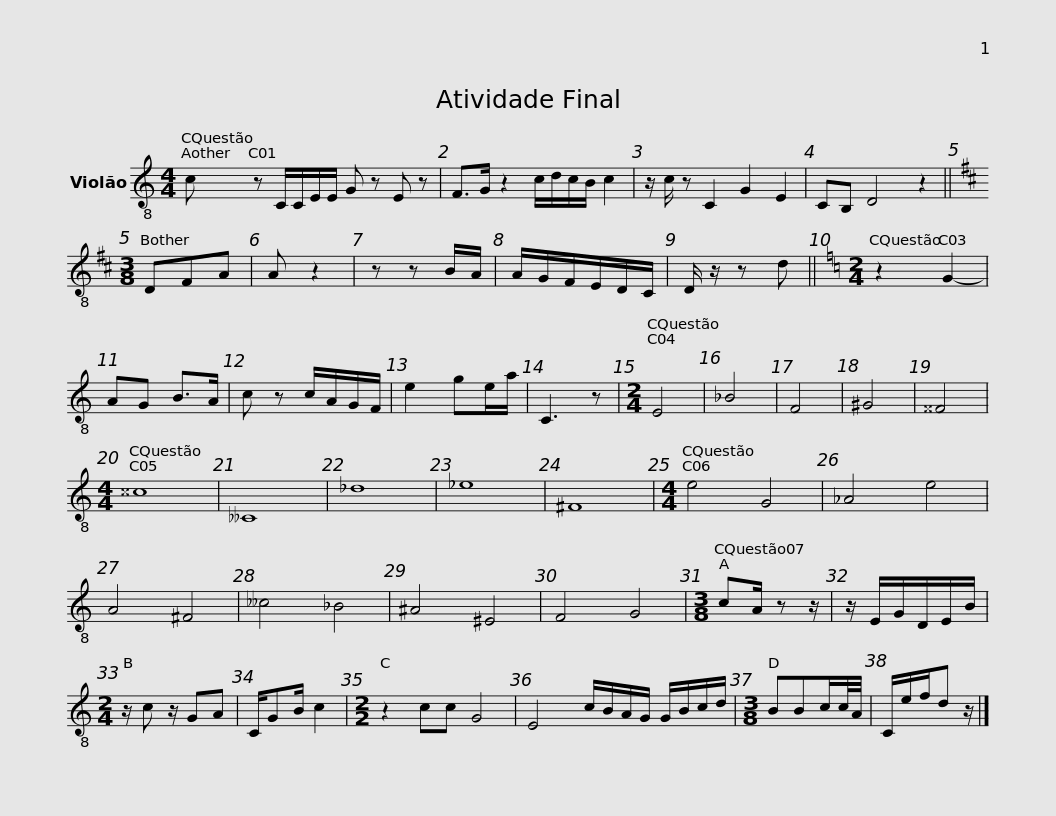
X:1
L:1/8
M:4/4
I:linebreak $
K:C
V:1 treble-8
V:1
 c z C/C/E/E/ G z E z | F>G z2 c/d/c/B/ c2 | z/ c/ z C2 G2 E2 | CB, D4 z2 ||$[K:D][M:3/8] DFA | %5
 A z2 | z z B/A/ | A/G/F/E/D/C/ | D/ z/ z d ||$[K:C][M:2/4] z2 G2- | %10
 AG B>A | c z c/A/G/F/ | e2- ge/a/ | C3 z |$[M:2/4] E4 | %15
 _B4 | F4 | ^G4 | ^^F4 |$[M:4/4] ^^c8 | %20
 __C8 | _d8 | _e8 | ^F8 |$[M:4/4] e4 G4 | %25
 _A4 e4 | A4 ^F4 | __c4 _B4 | ^A4 ^E4 | F4 G4 |$ %30
[M:3/8] cA/ z z/ | z/ E/G/D/E/B/ |$[M:2/4] z/ c z/ GA | C/GB/ c2 |$[M:2/2] z2 cc G4 | %35
 E4 c/B/A/G/ G/B/c/d/ |$[M:3/8] BBc/c/4A/4 | C/e/f/d z/ |] %38
